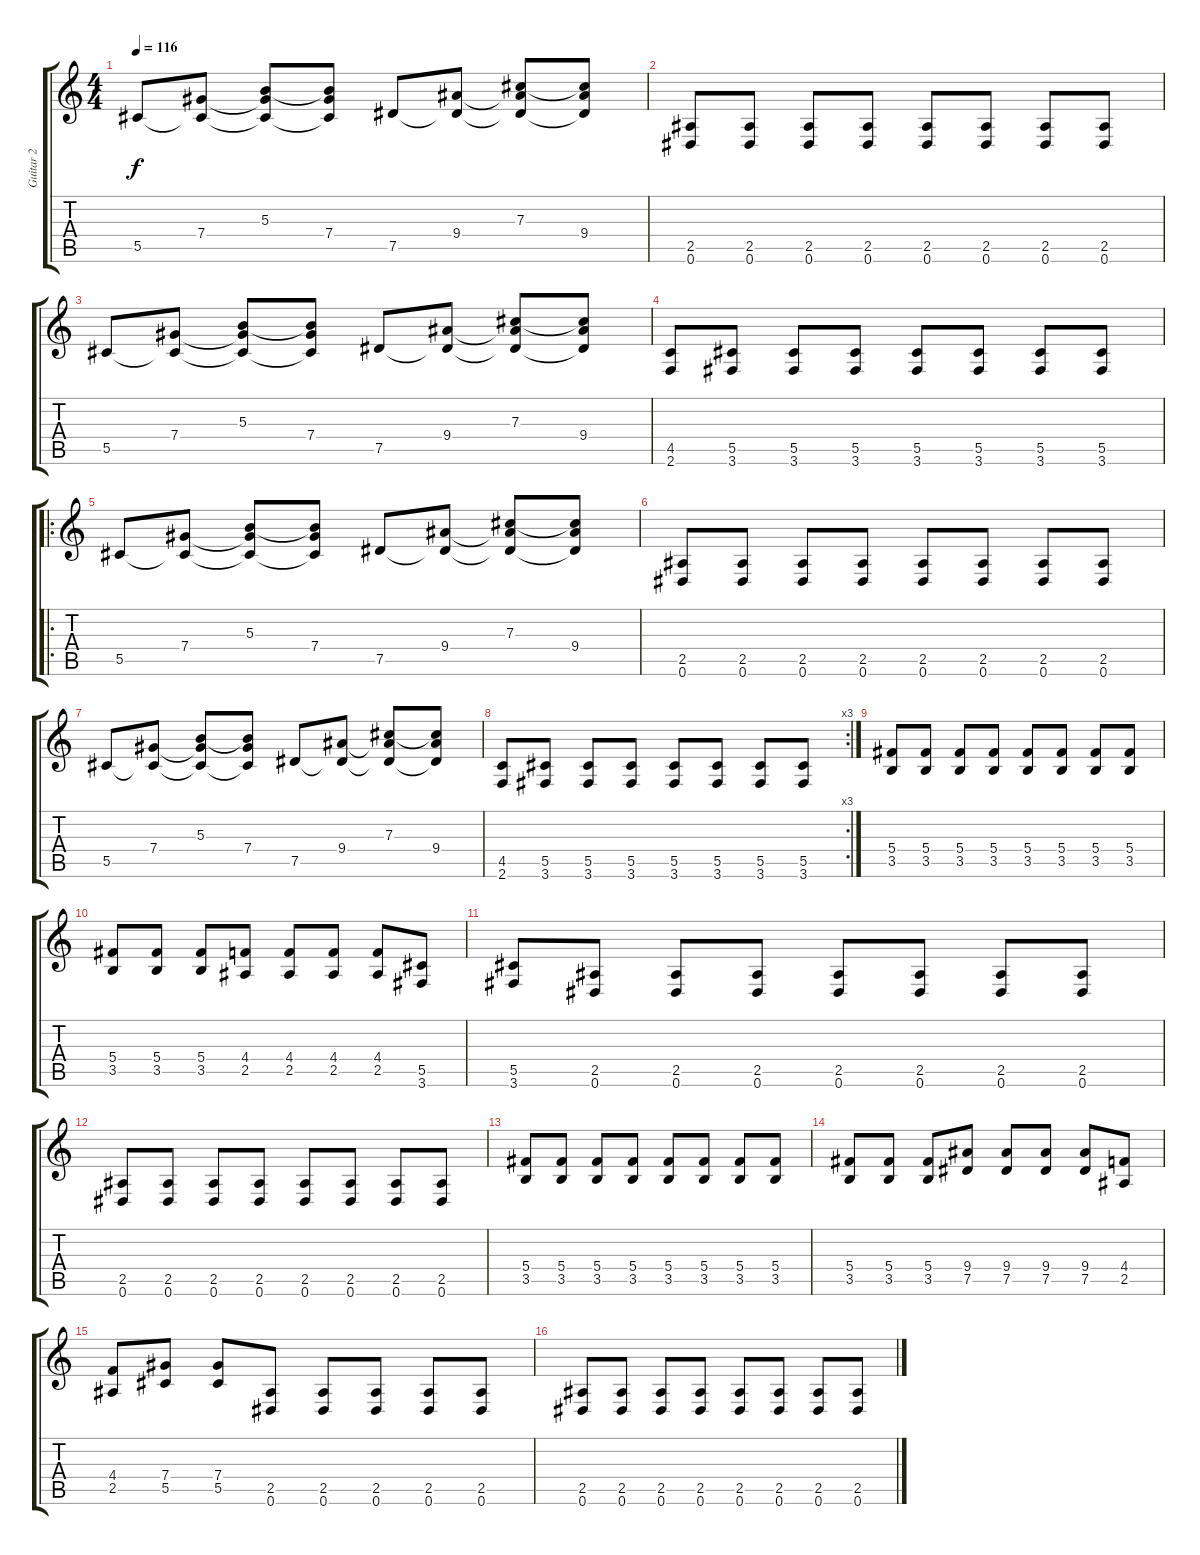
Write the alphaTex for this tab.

\track ("Guitar 2" "Guitar 2") {instrument distortionguitar}
\staff {score tabs}
\tuning (Eb4 Bb3 Gb3 Db3 Ab2 Eb2) {hide}
\ts (4 4)
\tempo 116
\clef g2
\ks c
5.5.8{dy f instrument distortionguitar} (7.4 5.5{t}).8 (5.3 7.4{t} 5.5{t}).8 (5.3{t} 7.4 5.5{t}).8 7.5.8 (9.4 7.5{t}).8 (7.3 9.4{t} 7.5{t}).8 (7.3{t} 9.4 7.5{t}).8 |
(2.5 0.6).8 (2.5 0.6).8 (2.5 0.6).8 (2.5 0.6).8 (2.5 0.6).8 (2.5 0.6).8 (2.5 0.6).8 (2.5 0.6).8 |
5.5.8 (7.4 5.5{t}).8 (5.3 7.4{t} 5.5{t}).8 (5.3{t} 7.4 5.5{t}).8 7.5.8 (9.4 7.5{t}).8 (7.3 9.4{t} 7.5{t}).8 (7.3{t} 9.4 7.5{t}).8 |
(4.5 2.6).8 (5.5 3.6).8 (5.5 3.6).8 (5.5 3.6).8 (5.5 3.6).8 (5.5 3.6).8 (5.5 3.6).8 (5.5 3.6).8 |
\ro
5.5.8 (7.4 5.5{t}).8 (5.3 7.4{t} 5.5{t}).8 (5.3{t} 7.4 5.5{t}).8 7.5.8 (9.4 7.5{t}).8 (7.3 9.4{t} 7.5{t}).8 (7.3{t} 9.4 7.5{t}).8 |
(2.5 0.6).8 (2.5 0.6).8 (2.5 0.6).8 (2.5 0.6).8 (2.5 0.6).8 (2.5 0.6).8 (2.5 0.6).8 (2.5 0.6).8 |
5.5.8 (7.4 5.5{t}).8 (5.3 7.4{t} 5.5{t}).8 (5.3{t} 7.4 5.5{t}).8 7.5.8 (9.4 7.5{t}).8 (7.3 9.4{t} 7.5{t}).8 (7.3{t} 9.4 7.5{t}).8 |
\rc 3
(4.5 2.6).8 (5.5 3.6).8 (5.5 3.6).8 (5.5 3.6).8 (5.5 3.6).8 (5.5 3.6).8 (5.5 3.6).8 (5.5 3.6).8 |
(5.4 3.5).8 (5.4 3.5).8 (5.4 3.5).8 (5.4 3.5).8 (5.4 3.5).8 (5.4 3.5).8 (5.4 3.5).8 (5.4 3.5).8 |
(5.4 3.5).8 (5.4 3.5).8 (5.4 3.5).8 (4.4 2.5).8 (4.4 2.5).8 (4.4 2.5).8 (4.4 2.5).8 (5.5 3.6).8 |
(5.5 3.6).8 (2.5 0.6).8 (2.5 0.6).8 (2.5 0.6).8 (2.5 0.6).8 (2.5 0.6).8 (2.5 0.6).8 (2.5 0.6).8 |
(2.5 0.6).8 (2.5 0.6).8 (2.5 0.6).8 (2.5 0.6).8 (2.5 0.6).8 (2.5 0.6).8 (2.5 0.6).8 (2.5 0.6).8 |
(5.4 3.5).8 (5.4 3.5).8 (5.4 3.5).8 (5.4 3.5).8 (5.4 3.5).8 (5.4 3.5).8 (5.4 3.5).8 (5.4 3.5).8 |
(5.4 3.5).8 (5.4 3.5).8 (5.4 3.5).8 (9.4 7.5).8 (9.4 7.5).8 (9.4 7.5).8 (9.4 7.5).8 (4.4 2.5).8 |
(4.4 2.5).8 (7.4 5.5).8 (7.4 5.5).8 (2.5 0.6).8 (2.5 0.6).8 (2.5 0.6).8 (2.5 0.6).8 (2.5 0.6).8 |
(2.5 0.6).8 (2.5 0.6).8 (2.5 0.6).8 (2.5 0.6).8 (2.5 0.6).8 (2.5 0.6).8 (2.5 0.6).8 (2.5 0.6).8
